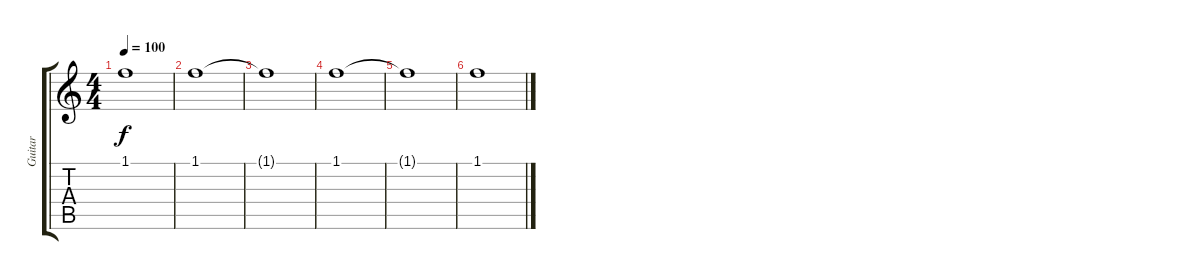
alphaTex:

\track ("Guitar" "Guitar") {instrument acousticguitarsteel}
\staff {score tabs}
\tuning (E4 B3 G3 D3 A2 E2) {hide}
\ts (4 4)
\tempo 100
\clef g2
\ks c
1.1{t}.1{dy f} |
1.1.1 |
1.1{t}.1 |
1.1.1 |
1.1{t}.1 |
1.1.1
